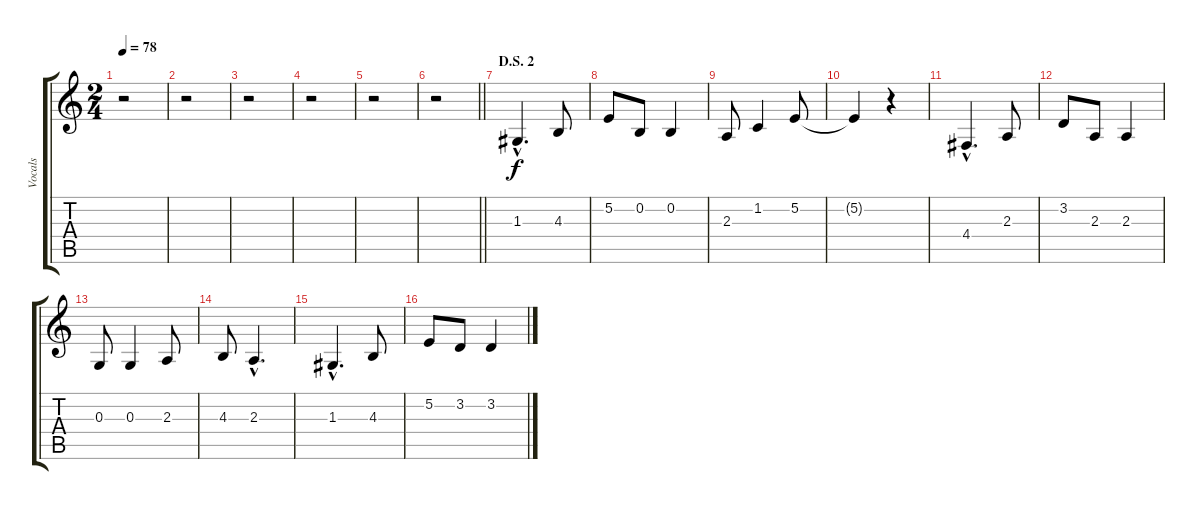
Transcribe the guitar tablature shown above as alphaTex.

\track ("Vocals" "Vocals") {instrument baritonesax}
\staff {score tabs}
\tuning (E4 B3 G3 D3 A2 E2) {hide}
\ts (2 4)
\tempo 78
\clef g2
\ks c
r.2{dy f} |
r.2 |
r.2 |
r.2 |
r.2 |
\barLineRight lightlight
r.2 |
\section ("" "D.S. 2")
1.3{hac}.4{d} 4.3.8 |
5.2.8 0.2.8 0.2.4 |
2.3.8 1.2.4 5.2.8 |
5.2{t}.4 r.4 |
4.4{hac}.4{d} 2.3.8 |
3.2.8 2.3.8 2.3.4 |
0.3.8 0.3.4 2.3.8 |
4.3.8 2.3{hac}.4{d} |
1.3{hac}.4{d} 4.3.8 |
5.2.8 3.2.8 3.2.4
